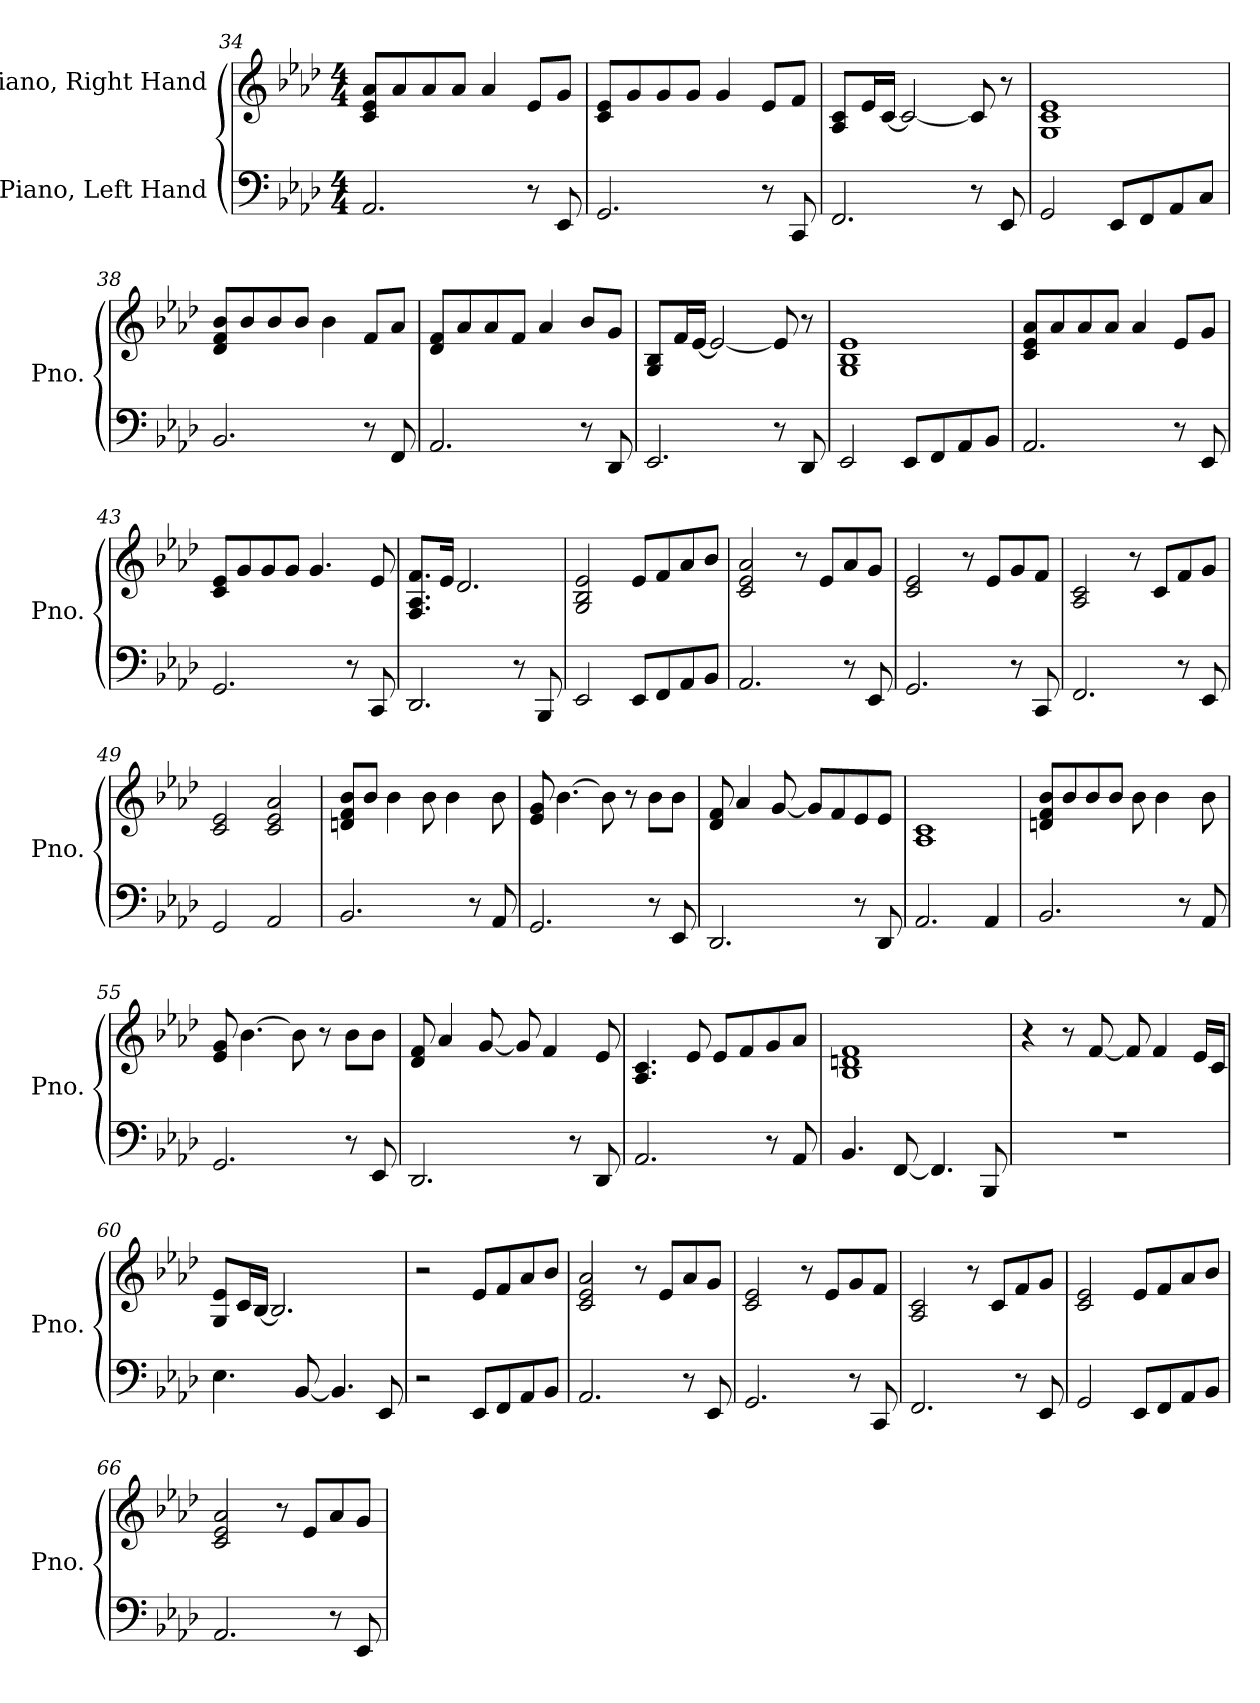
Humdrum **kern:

**kern	**kern
*part2	*part1
*staff2	*staff1
*I"Piano, Left Hand	*I"Piano, Right Hand
*I'Pno.	*I'Pno.
!!LO:PB:g=z
*clefF4	*clefG2
*k[b-e-a-d-]	*k[b-e-a-d-]
*M4/4	*M4/4
=34	=34
2.AA-/	8c/ 8e-/ 8a-/L
.	8a-/
.	8a-/
.	8a-/J
.	4a-/
8r	8e-/L
8EE-/	8g/J
=35	=35
2.GG/	8c/ 8e-/L
.	8g/
.	8g/
.	8g/J
.	4g/
8r	8e-/L
8CC/	8f/J
=36	=36
2.FF/	8A-/ 8c/L
.	16e-/L
.	[16c/JJ
.	2c/_
8r	8c/]
8EE-/	8r
=37	=37
2GG/	1G 1c 1e-
8EE-/L	.
8FF/	.
8AA-/	.
8C/J	.
=38	=38
2.BB-/	8d-/ 8f/ 8b-/L
.	8b-/
.	8b-/
.	8b-/J
.	4b-\
8r	8f/L
8FF/	8a-/J
!!LO:LB:g=z
=39	=39
2.AA-/	8d-/ 8f/L
.	8a-/
.	8a-/
.	8f/J
.	4a-/
8r	8b-/L
8DD-/	8g/J
=40	=40
2.EE-/	8G/ 8B-/L
.	16f/L
.	[16e-/JJ
.	2e-/_
8r	8e-/]
8DD-/	8r
=41	=41
2EE-/	1G 1B- 1e-
8EE-/L	.
8FF/	.
8AA-/	.
8BB-/J	.
=42	=42
2.AA-/	8c/ 8e-/ 8a-/L
.	8a-/
.	8a-/
.	8a-/J
.	4a-/
8r	8e-/L
8EE-/	8g/J
=43	=43
2.GG/	8c/ 8e-/L
.	8g/
.	8g/
.	8g/J
.	4.g/
8r	.
8CC/	8e-/
!!LO:LB:g=z
=44	=44
2.DD-/	8.F/ 8.A-/ 8.f/L
.	16e-/Jk
.	2.d-/
8r	.
8BBB-/	.
=45	=45
2EE-/	2G/ 2B-/ 2e-/
8EE-/L	8e-/L
8FF/	8f/
8AA-/	8a-/
8BB-/J	8b-/J
=46	=46
2.AA-/	2c/ 2e-/ 2a-/
.	8r
.	8e-/L
8r	8a-/
8EE-/	8g/J
=47	=47
2.GG/	2c/ 2e-/
.	8r
.	8e-/L
8r	8g/
8CC/	8f/J
=48	=48
2.FF/	2A-/ 2c/
.	8r
.	8c/L
8r	8f/
8EE-/	8g/J
=49	=49
2GG/	2c/ 2e-/
2AA-/	2c/ 2e-/ 2a-/
=50	=50
2.BB-/	8dn/ 8f/ 8b-/L
.	8b-/J
.	4b-\
.	8b-\
.	4b-\
8r	.
8AA-/	8b-\
!!LO:LB:g=z
=51	=51
2.GG/	8e-/ 8g/
.	[4.b-\
.	8b-\]
.	8r
8r	8b-\L
8EE-/	8b-\J
=52	=52
2.DD-/	8d-/ 8f/
.	4a-/
.	[8g/
.	8g/L]
.	8f/
8r	8e-/
8DD-/	8e-/J
=53	=53
2.AA-/	1A- 1c
4AA-/	.
=54	=54
2.BB-/	8dn/ 8f/ 8b-/L
.	8b-/
.	8b-/
.	8b-/J
.	8b-\
.	4b-\
8r	.
8AA-/	8b-\
=55	=55
2.GG/	8e-/ 8g/
.	[4.b-\
.	8b-\]
.	8r
8r	8b-\L
8EE-/	8b-\J
!!LO:LB:g=z
=56	=56
2.DD-/	8d-/ 8f/
.	4a-/
.	[8g/
.	8g/]
.	4f/
8r	.
8DD-/	8e-/
=57	=57
2.AA-/	4.A-/ 4.c/
.	8e-/
.	8e-/L
.	8f/
8r	8g/
8AA-/	8a-/J
=58	=58
4.BB-/	1B- 1dn 1f
[8FF/	.
4.FF/]	.
8BBB-/	.
=59	=59
1r	4r
.	8r
.	[8f/
.	8f/]
.	4f/
.	16e-/LL
.	16c/JJ
=60	=60
4.E-\	8G/ 8e-/L
.	16c/L
.	[16B-/JJ
.	2.B-/]
[8BB-/	.
4.BB-/]	.
8EE-/	.
!!LO:LB:g=z
=61	=61
2r	2r
8EE-/L	8e-/L
8FF/	8f/
8AA-/	8a-/
8BB-/J	8b-/J
=62	=62
2.AA-/	2c/ 2e-/ 2a-/
.	8r
.	8e-/L
8r	8a-/
8EE-/	8g/J
=63	=63
2.GG/	2c/ 2e-/
.	8r
.	8e-/L
8r	8g/
8CC/	8f/J
=64	=64
2.FF/	2A-/ 2c/
.	8r
.	8c/L
8r	8f/
8EE-/	8g/J
=65	=65
2GG/	2c/ 2e-/
8EE-/L	8e-/L
8FF/	8f/
8AA-/	8a-/
8BB-/J	8b-/J
=66	=66
2.AA-/	2c/ 2e-/ 2a-/
.	8r
.	8e-/L
8r	8a-/
8EE-/	8g/J
=	=
*-	*-
